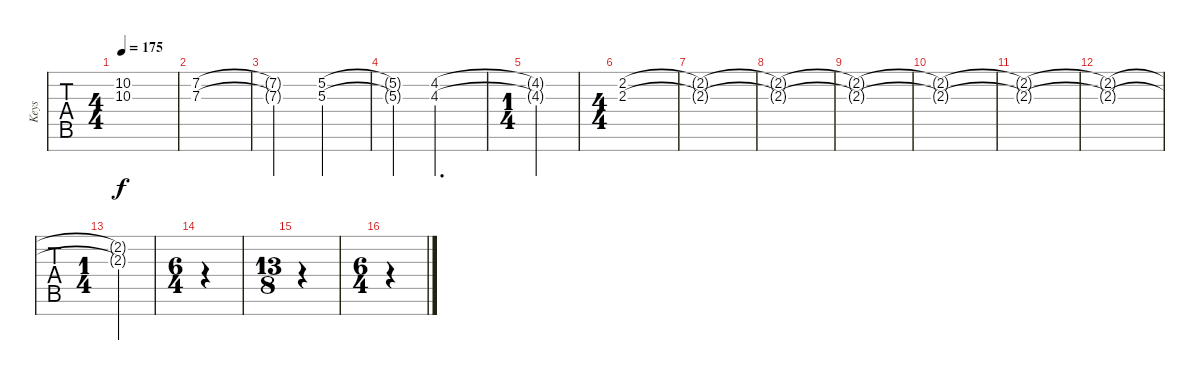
\track ("Keys" "Keys") {instrument lead2sawtooth}
\staff {tabs}
\tuning (C6 C5 C4 C3 C2 C1 C0) {hide}
\ts (4 4)
\tempo 175
\clef f4
\ks c
(10.2{t} 10.3{t}).1{dy f} |
(7.2 7.3).1 |
(7.2{t} 7.3{t}).2 (5.2 5.3).2 |
(5.2{t} 5.3{t}).4 (4.2 4.3).2{d} |
\ts (1 4)
(4.2{t} 4.3{t}).4 |
\ts (4 4)
(2.2 2.3).1 |
(2.2{t} 2.3{t}).1 |
(2.2{t} 2.3{t}).1 |
(2.2{t} 2.3{t}).1 |
(2.2{t} 2.3{t}).1 |
(2.2{t} 2.3{t}).1 |
(2.2{t} 2.3{t}).1 |
\ts (1 4)
(2.2{t} 2.3{t}).4 |
\ts (6 4)
|
\ts (13 8)
|
\ts (6 4)
